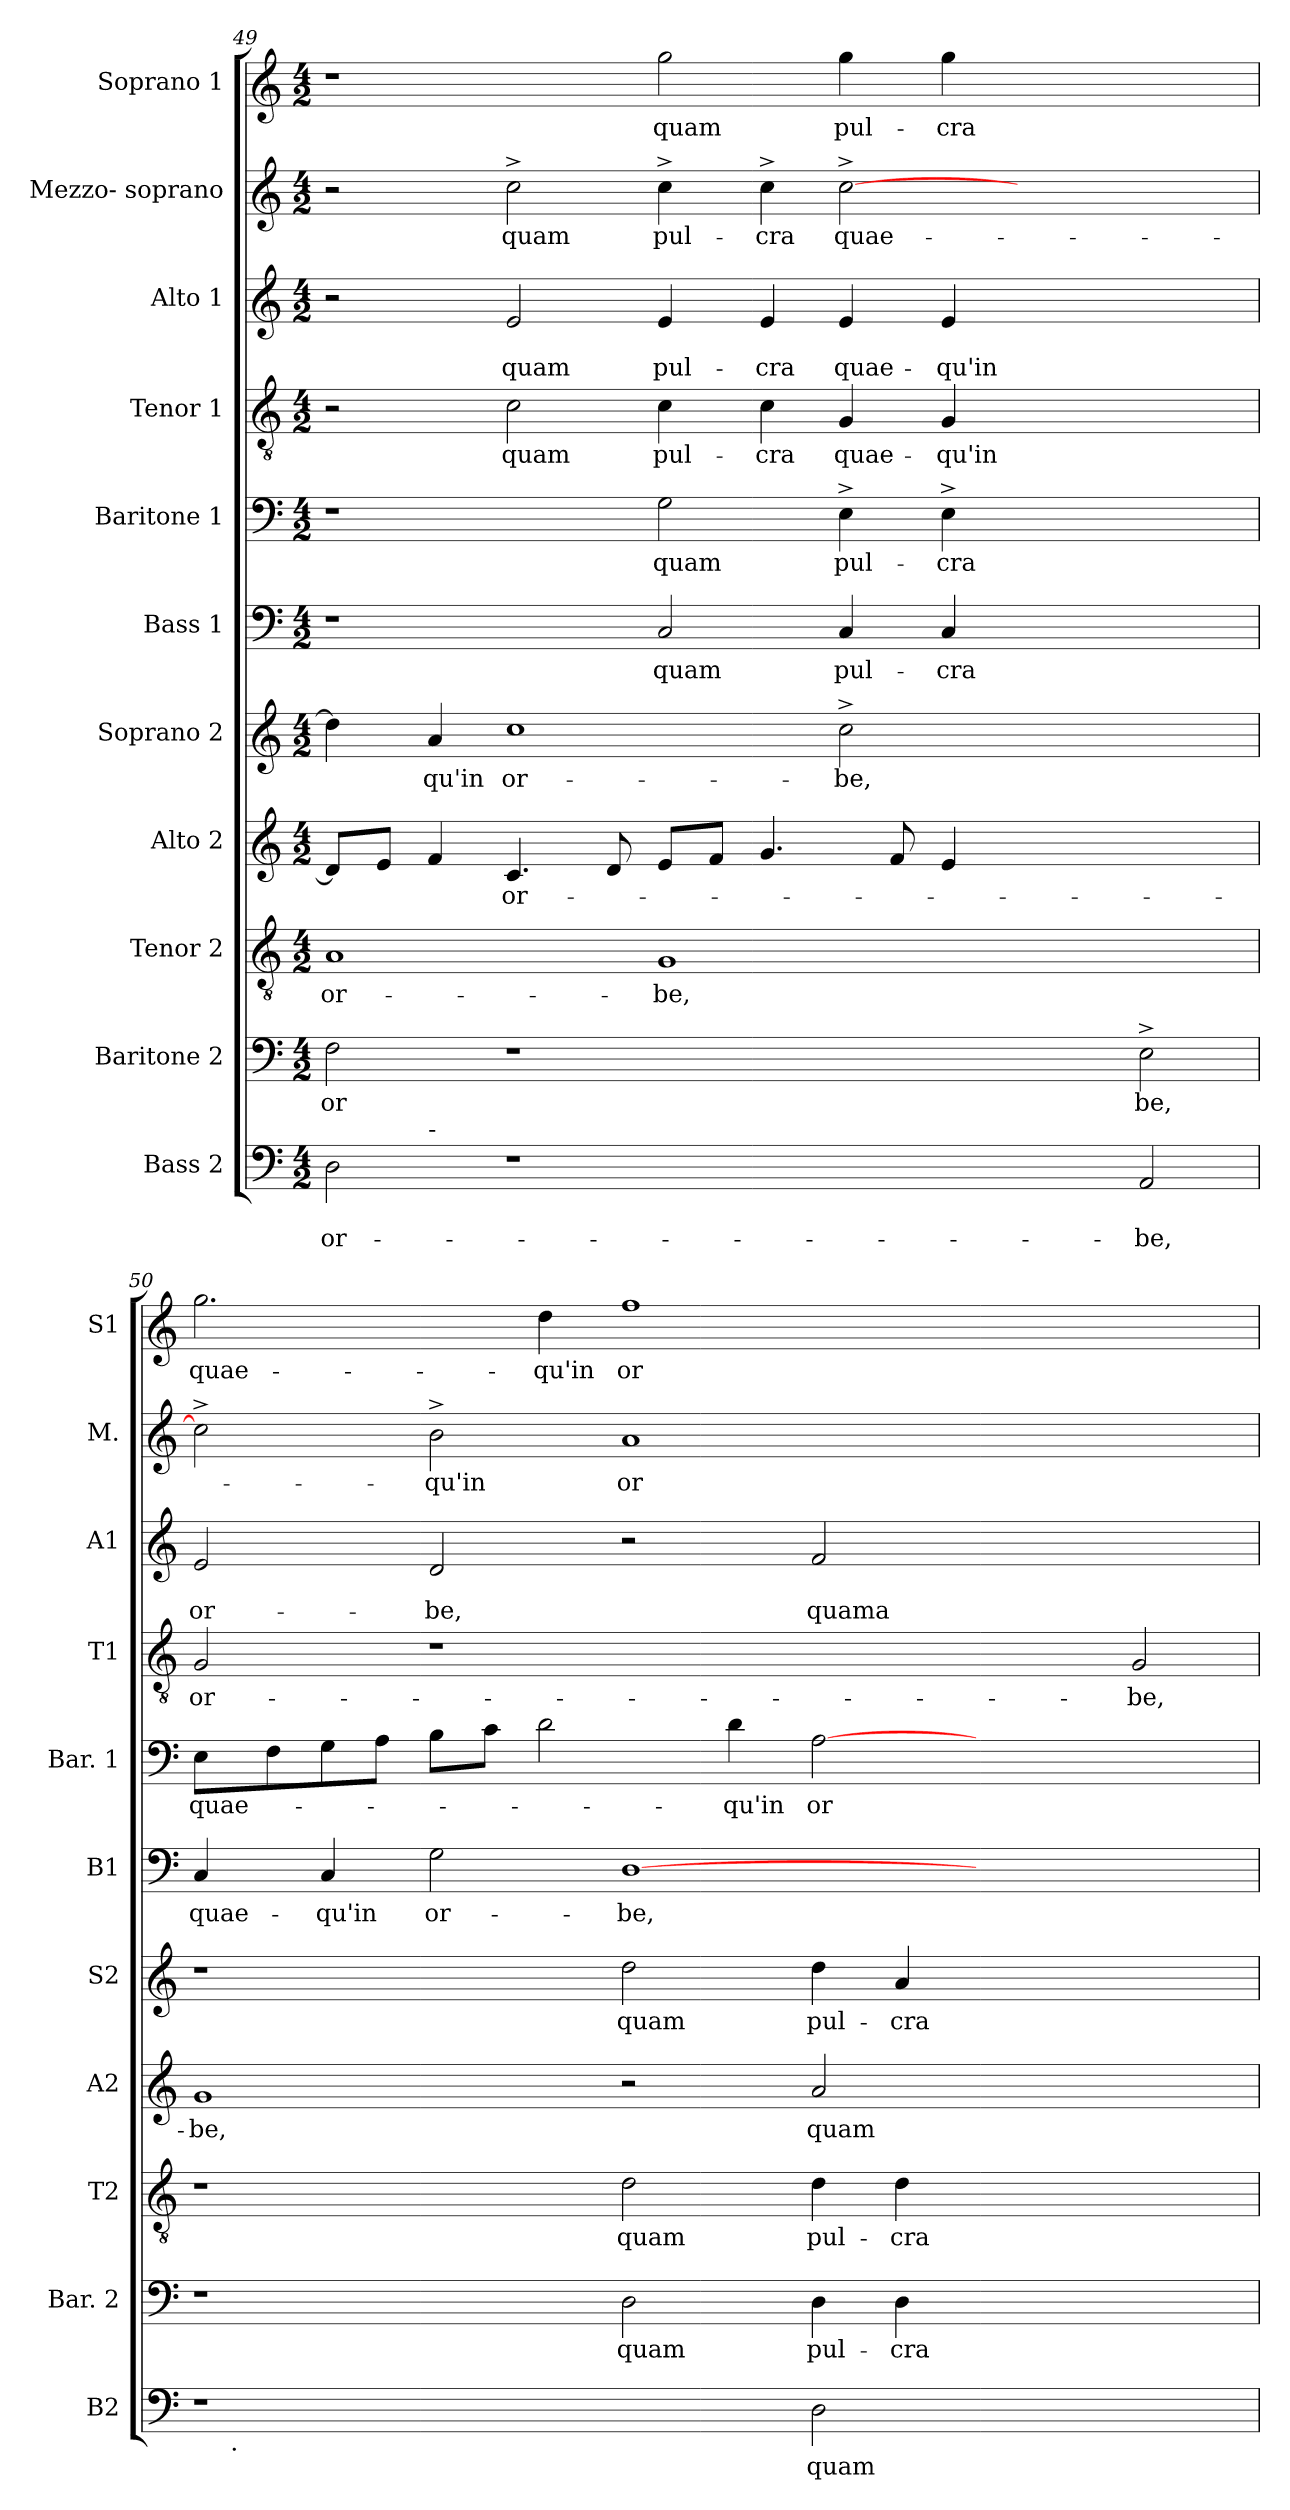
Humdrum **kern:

**kern	**text	**text	**kern	**text	**kern	**text	**kern	**text	**kern	**text	**kern	**text	**kern	**text	**kern	**text	**kern	**text	**text	**kern	**text	**kern	**text
*part11	*part11	*part11	*part10	*part10	*part9	*part9	*part8	*part8	*part7	*part7	*part6	*part6	*part5	*part5	*part4	*part4	*part3	*part3	*part3	*part2	*part2	*part1	*part1
*staff11	*staff11	*staff11	*staff10	*staff10	*staff9	*staff9	*staff8	*staff8	*staff7	*staff7	*staff6	*staff6	*staff5	*staff5	*staff4	*staff4	*staff3	*staff3	*staff3	*staff2	*staff2	*staff1	*staff1
*I"Bass 2	*	*	*I"Baritone 2	*	*I"Tenor 2	*	*I"Alto 2	*	*I"Soprano 2	*	*I"Bass 1	*	*I"Baritone 1	*	*I"Tenor 1	*	*I"Alto 1	*	*	*I"Mezzo-  soprano	*	*I"Soprano 1	*
*I'B2	*	*	*I'Bar. 2	*	*I'T2	*	*I'A2	*	*I'S2	*	*I'B1	*	*I'Bar. 1	*	*I'T1	*	*I'A1	*	*	*I'M.	*	*I'S1	*
*clefF4	*	*	*clefF4	*	*clefGv2	*	*clefG2	*	*clefG2	*	*clefF4	*	*clefF4	*	*clefGv2	*	*clefG2	*	*	*clefG2	*	*clefG2	*
*M4/2	*	*	*M4/2	*	*M4/2	*	*M4/2	*	*M4/2	*	*M4/2	*	*M4/2	*	*M4/2	*	*M4/2	*	*	*M4/2	*	*M4/2	*
=49	=49	=49	=49	=49	=49	=49	=49	=49	=49	=49	=49	=49	=49	=49	=49	=49	=49	=49	=49	=49	=49	=49	=49
!	!	!LO:LY:b:cj	!	!LO:LY:b:cj	!	!LO:LY:b:cj	!	!	!	!	!	!	!	!	!	!	!	!	!	!	!	!	!
*^	*	*	*	*	*	*	*	*	*	*	*	*	*	*	*	*	*	*	*	*	*	*	*
2D\	4ryy	.	or-	2F\	or	1A	or-	8d/L]	.	4dd\]	.	1r	.	1r	.	2r	.	2r	.	.	2r	.	1r	.
.	.	.	.	.	.	.	.	8e/J	.	.	.	.	.	.	.	.	.	.	.	.	.	.	.	.
!	!LO:TX:a:t=-	!	!	!	!	!	!	!	!	!	!	!	!	!	!	!	!	!	!	!	!	!	!	!
!	!	!	!	!	!	!	!	!	!	!	!LO:LY:b:cj	!	!	!	!	!	!	!	!	!	!	!	!	!
.	1ryy	.	.	.	.	.	.	4f/	.	4a/	-qu'in	.	.	.	.	.	.	.	.	.	.	.	.	.
!LO:N:vis=1	!	!	!	!LO:N:vis=1	!	!	!	!	!LO:LY:b:cj	!	!LO:LY:b:cj	!	!	!	!	!	!LO:LY:b:cj	!	!	!LO:LY:b:cj	!	!LO:LY:b:cj	!	!
0r	.	.	.	0r	.	.	.	4.c/	or-	1cc	or-	.	.	.	.	2c\	-quam	2e/	.	quam	2cc^<\	-quam	.	.
.	.	.	.	.	.	.	.	8d/	.	.	.	.	.	.	.	.	.	.	.	.	.	.	.	.
!	!	!	!	!	!	!	!LO:LY:b:cj	!	!	!	!	!	!LO:LY:b:cj	!	!LO:LY:b:cj	!	!LO:LY:b:cj	!	!	!LO:LY:b:cj	!	!LO:LY:b:cj	!	!LO:LY:b:cj
.	.	.	.	.	.	1G	-be,	8e/L	.	.	.	2C/	-quam	2G\	quam	4c\	pul-	4e/	.	pul-	4cc^<\	pul-	2gg\	quam
.	.	.	.	.	.	.	.	8f/J	.	.	.	.	.	.	.	.	.	.	.	.	.	.	.	.
!	!	!	!	!	!	!	!	!	!	!	!	!	!	!	!	!	!LO:LY:b:cj	!	!	!LO:LY:b:cj	!	!LO:LY:b:cj	!	!
.	1..ryy	.	.	.	.	.	.	4.g/	.	.	.	.	.	.	.	4c\	-cra	4e/	.	-cra	4cc^<\	-cra	.	.
!	!	!	!	!	!	!	!	!	!	!	!LO:LY:b:cj	!	!LO:LY:b:cj	!	!LO:LY:b:cj	!	!LO:LY:b	!	!	!LO:LY:b	!	!LO:LY:b	!	!LO:LY:b:cj
.	.	.	.	.	.	.	.	.	.	2cc^<\	-be,	4C/	pul-	4E^<\	pul-	4G/	quae-	4e/	.	quae-	[>2cc^<\	quae-	4gg\	pul-
.	.	.	.	.	.	.	.	8f/	.	.	.	.	.	.	.	.	.	.	.	.	.	.	.	.
!	!	!	!	!	!	!	!	!	!	!	!	!	!LO:LY:b:cj	!	!LO:LY:b:cj	!	!LO:LY:b:rj	!	!	!LO:LY:b:rj	!	!	!	!LO:LY:b:cj
.	.	.	.	.	.	.	.	4e/	.	.	.	4C/	-cra	4E^<\	-cra	4G/	-qu'in	4e/	.	-qu'in	.	.	4gg\	-cra
.	.	.	.	.	.	1ryy	.	1ryy	.	1ryy	.	1ryy	.	1ryy	.	1ryy	.	1ryy	.	.	1ryy	.	1ryy	.
!	!	!	!LO:LY:b:cj	!	!LO:LY:b:cj	!	!	!	!	!	!	!	!	!	!	!	!	!	!	!	!	!	!	!
2AA/	.	.	-be,	2E^<\	be,	.	.	.	.	.	.	.	.	.	.	.	.	.	.	.	.	.	.	.
=50	=50	=50	=50	=50	=50	=50	=50	=50	=50	=50	=50	=50	=50	=50	=50	=50	=50	=50	=50	=50	=50	=50	=50	=50
!	!	!	!	!	!	!	!	!	!LO:LY:b:cj	!	!	!	!LO:LY:b	!	!LO:LY:b	!	!LO:LY:b:cj	!	!	!LO:LY:b:cj	!	!	!	!LO:LY:b:cj
1r	16ryy	.	.	1r	.	1r	.	1g	-be,	1r	.	4C/	quae-	8E\L	quae-	2G/	or-	2e/	.	or-	2cc^<\]	.	2.gg\	quae-
!	!LO:TX:b:t=.	!	!	!	!	!	!	!	!	!	!	!	!	!	!	!	!	!	!	!	!	!	!	!
.	1ryy	.	.	.	.	.	.	.	.	.	.	.	.	.	.	.	.	.	.	.	.	.	.	.
.	.	.	.	.	.	.	.	.	.	.	.	.	.	8F\	.	.	.	.	.	.	.	.	.	.
!	!	!	!	!	!	!	!	!	!	!	!	!	!LO:LY:b:rj	!	!	!	!	!	!	!	!	!	!	!
.	.	.	.	.	.	.	.	.	.	.	.	4C/	-qu'in	8G\	.	.	.	.	.	.	.	.	.	.
.	.	.	.	.	.	.	.	.	.	.	.	.	.	8A\J	.	.	.	.	.	.	.	.	.	.
!	!	!	!	!	!	!	!	!	!	!	!	!	!LO:LY:b:cj	!	!	!LO:N:vis=1	!	!	!	!LO:LY:b:cj	!	!LO:LY:b:cj	!	!
.	.	.	.	.	.	.	.	.	.	.	.	2G\	or-	8B\L	.	0r	.	2d/	.	-be,	2b^<\	-qu'in	.	.
.	.	.	.	.	.	.	.	.	.	.	.	.	.	8c\J	.	.	.	.	.	.	.	.	.	.
!	!	!	!	!	!	!	!	!	!	!	!	!	!	!	!	!	!	!	!	!	!	!	!	!LO:LY:b:cj
.	.	.	.	.	.	.	.	.	.	.	.	.	.	2d\	.	.	.	.	.	.	.	.	4dd\	-qu'in
!	!	!	!	!	!LO:LY:b:cj	!	!LO:LY:b:cj	!	!	!	!LO:LY:b:cj	!	!LO:LY:b:cj	!	!	!	!	!	!	!	!	!LO:LY:b:cj	!	!LO:LY:b:cj
2ryy	.	.	.	2D\	quam	2d\	quam	2r	.	2dd\	quam	[>1D	-be,	.	.	.	.	2r	.	.	1a	or-	1ff	or-
.	1ryy	.	.	.	.	.	.	.	.	.	.	.	.	.	.	.	.	.	.	.	.	.	.	.
!	!	!	!	!	!	!	!	!	!	!	!	!	!	!	!LO:LY:b:cj	!	!	!	!	!	!	!	!	!
.	.	.	.	.	.	.	.	.	.	.	.	.	.	4d\	-qu'in	.	.	.	.	.	.	.	.	.
!	!	!LO:LY:b:cj	!	!	!LO:LY:b	!	!LO:LY:b	!	!LO:LY:b:cj	!	!LO:LY:b	!	!	!	!LO:LY:b:cj	!	!	!	!	!LO:LY:b:cj	!	!	!	!
2D\	.	quam	.	4D\	pul-	4d\	pul-	2a/	quam	4dd\	pul-	.	.	[>2A\	or-	.	.	2f/	.	quama	.	.	.	.
!	!	!	!	!	!LO:LY:b:rj	!	!LO:LY:b:rj	!	!	!	!LO:LY:b:rj	!	!	!	!	!	!	!	!	!	!	!	!	!
.	.	.	.	4D\	-cra	4d\	-cra	.	.	4a/	-cra	.	.	.	.	.	.	.	.	.	.	.	.	.
1ryy	.	.	.	1ryy	.	1ryy	.	1ryy	.	1ryy	.	1ryy	.	1ryy	.	.	.	1ryy	.	.	1ryy	.	1ryy	.
.	2...ryy	.	.	.	.	.	.	.	.	.	.	.	.	.	.	.	.	.	.	.	.	.	.	.
!	!	!	!	!	!	!	!	!	!	!	!	!	!	!	!	!	!LO:LY:b:cj	!	!	!	!	!	!	!
.	.	.	.	.	.	.	.	.	.	.	.	.	.	.	.	2G/	-be,	.	.	.	.	.	.	.
*v	*v	*	*	*	*	*	*	*	*	*	*	*	*	*	*	*	*	*	*	*	*	*	*	*
=	=	=	=	=	=	=	=	=	=	=	=	=	=	=	=	=	=	=	=	=	=	=	=
*-	*-	*-	*-	*-	*-	*-	*-	*-	*-	*-	*-	*-	*-	*-	*-	*-	*-	*-	*-	*-	*-	*-	*-
